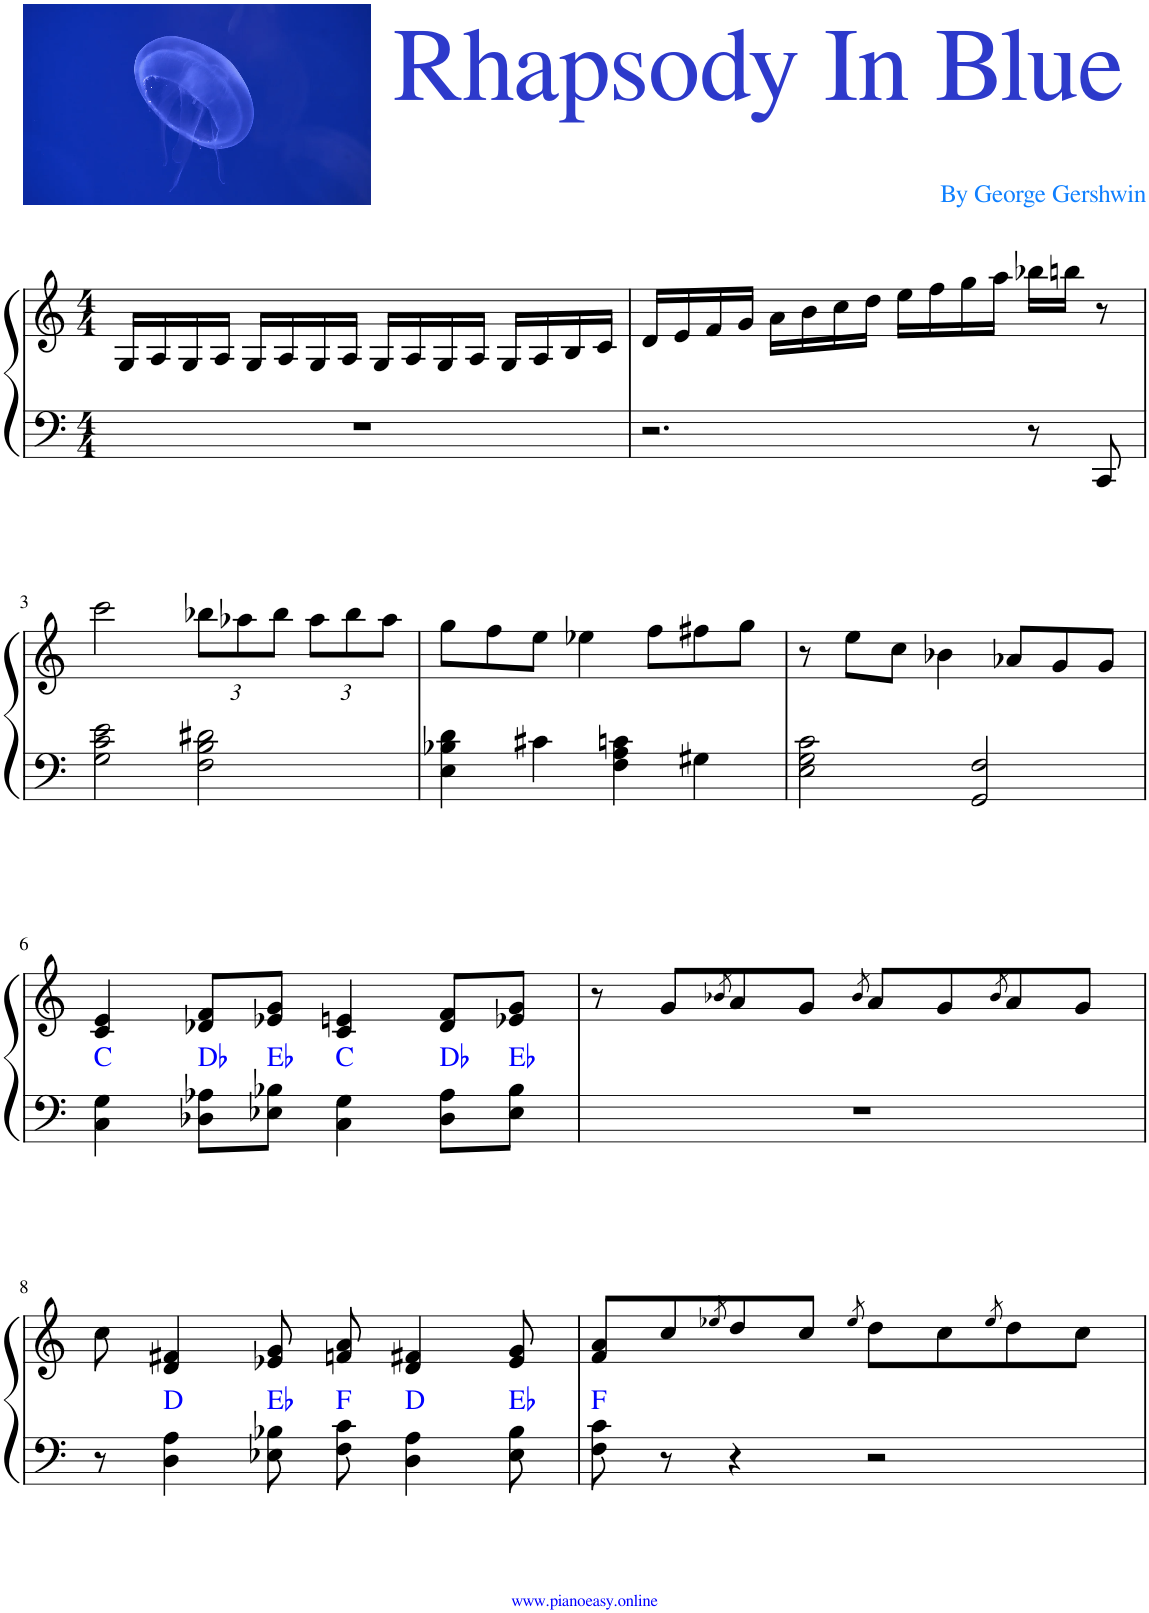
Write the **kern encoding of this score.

**kern	**kern	**harte
*part1	*part1	*part1
*staff2	*staff1	*
*I"Piano	*	*
*I'Pno.	*	*
*clefF4	*clefG2	*
*k[]	*k[]	*
*M4/4	*M4/4	*
=1	=1	=1
1r	16G/LL	.
.	16A/	.
.	16G/	.
.	16A/JJ	.
.	16G/LL	.
.	16A/	.
.	16G/	.
.	16A/JJ	.
.	16G/LL	.
.	16A/	.
.	16G/	.
.	16A/JJ	.
.	16G/LL	.
.	16A/	.
.	16B/	.
.	16c/JJ	.
=2	=2	=2
2.r	16d/LL	.
.	16e/	.
.	16f/	.
.	16g/JJ	.
.	16a\LL	.
.	16b\	.
.	16cc\	.
.	16dd\JJ	.
.	16ee\LL	.
.	16ff\	.
.	16gg\	.
.	16aa\JJ	.
8r	16bb-X\LL	.
.	16bbn\JJ	.
8CC/	8r	.
!!LO:LB:g=z
=3	=3	=3
2G\ 2c\ 2e\	2ccc\	.
*	*Xbrackettup	*
2F\ 2B\ 2d#X\	12bb-X\L	.
.	12aa-X\	.
.	12bb-\J	.
.	12aa-\L	.
.	12bb-\	.
.	12aa-\J	.
=4	=4	=4
4E\ 4B-X\ 4d\	8gg\L	.
.	8ff\	.
4c#X\	8ee\J	.
.	4ee-X\	.
4F\ 4A\ 4cn\	.	.
.	8ff\L	.
4G#X\	8ff#X\	.
.	8gg\J	.
=5	=5	=5
2E\ 2G\ 2c\	8r	.
.	8ee\L	.
.	8cc\J	.
.	4b-X\	.
2GG/ 2F/	.	.
.	8a-X/L	.
.	8g/	.
.	8g/J	.
!!LO:LB:g=z
=6	=6	=6
4C\ 4G\	4c/ 4e/	C:maj
8D-X\ 8A-X\L	8d-X/ 8f/L	Db:maj
8E-X\ 8B-X\J	8e-X/ 8g/J	Eb:maj
4C\ 4G\	4c/ 4en/	C:maj
8D-\ 8A-\L	8d-/ 8f/L	Db:maj
8E-\ 8B-\J	8e-X/ 8g/J	Eb:maj
=7	=7	=7
1r	8r	.
.	8g/L	.
.	8qb-X/	.
.	8a/	.
.	8g/J	.
.	8qb-/	.
.	8a/L	.
.	8g/	.
.	8qb-/	.
.	8a/	.
.	8g/J	.
!!LO:LB:g=z
=8	=8	=8
8r	8cc\	.
4D\ 4A\	4d/ 4f#X/	D:maj
8E-X\ 8B-X\	8e-X/ 8g/	Eb:maj
8F\ 8c\	8fn/ 8a/	F:maj
4D\ 4A\	4d/ 4f#X/	D:maj
8E-\ 8B-\	8e-/ 8g/	Eb:maj
=9	=9	=9
8F\ 8c\	8f/ 8a/L	F:maj
8r	8cc/	.
.	8qee-X/	.
4r	8dd/	.
.	8cc/J	.
.	8qee-/	.
2r	8dd\L	.
.	8cc\	.
.	8qee-/	.
.	8dd\	.
.	8cc\J	.
=	=	=
*-	*-	*-
